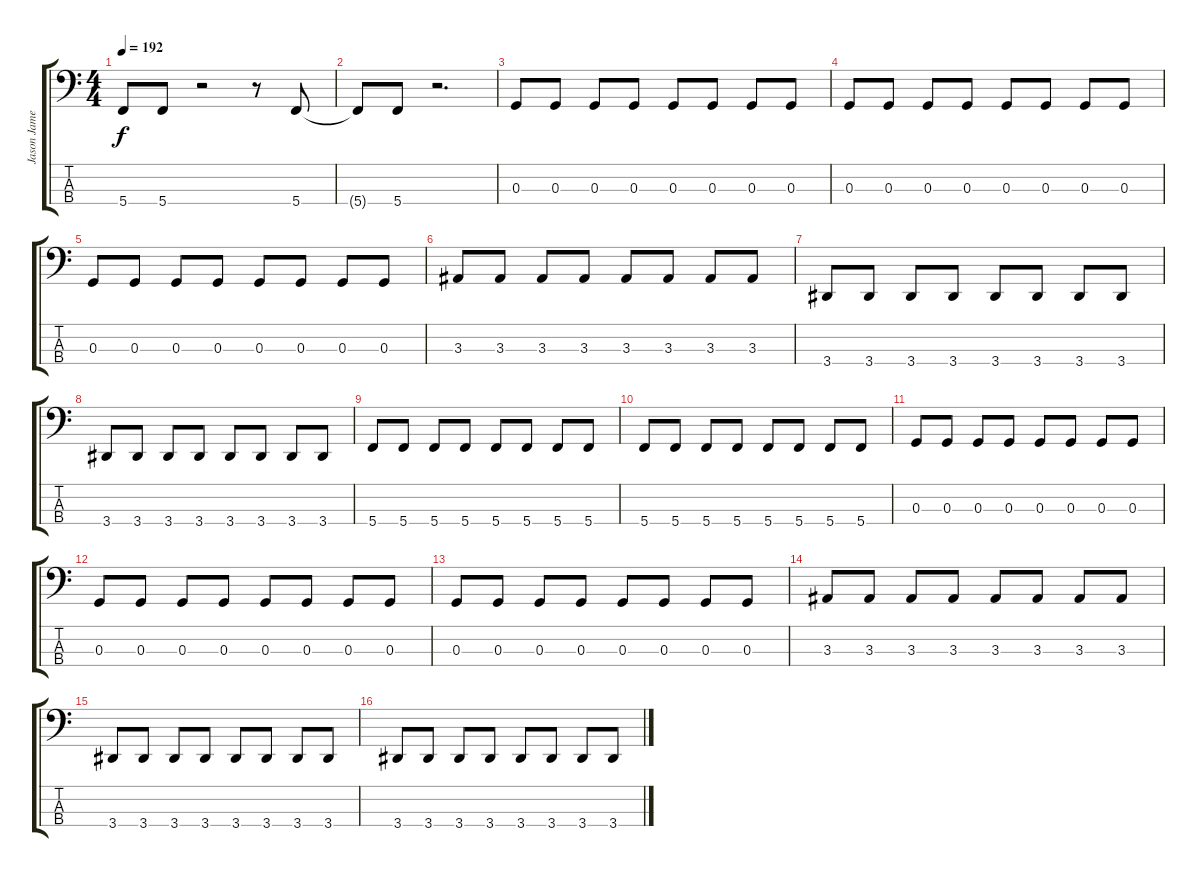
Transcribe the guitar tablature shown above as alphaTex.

\track ("Jason James" "Jason Jame") {instrument electricbassfinger}
\staff {score tabs}
\tuning (F2 C2 G1 C1) {hide}
\ts (4 4)
\tempo 192
\clef f4
\ks c
5.4{t}.8{dy f} 5.4.8 r.2 r.8 5.4.8 |
5.4{t}.8 5.4.8 r.2{d} |
0.3.8 0.3.8 0.3.8 0.3.8 0.3.8 0.3.8 0.3.8 0.3.8 |
0.3.8 0.3.8 0.3.8 0.3.8 0.3.8 0.3.8 0.3.8 0.3.8 |
0.3.8 0.3.8 0.3.8 0.3.8 0.3.8 0.3.8 0.3.8 0.3.8 |
3.3.8 3.3.8 3.3.8 3.3.8 3.3.8 3.3.8 3.3.8 3.3.8 |
3.4.8 3.4.8 3.4.8 3.4.8 3.4.8 3.4.8 3.4.8 3.4.8 |
3.4.8 3.4.8 3.4.8 3.4.8 3.4.8 3.4.8 3.4.8 3.4.8 |
5.4.8 5.4.8 5.4.8 5.4.8 5.4.8 5.4.8 5.4.8 5.4.8 |
5.4.8 5.4.8 5.4.8 5.4.8 5.4.8 5.4.8 5.4.8 5.4.8 |
0.3.8 0.3.8 0.3.8 0.3.8 0.3.8 0.3.8 0.3.8 0.3.8 |
0.3.8 0.3.8 0.3.8 0.3.8 0.3.8 0.3.8 0.3.8 0.3.8 |
0.3.8 0.3.8 0.3.8 0.3.8 0.3.8 0.3.8 0.3.8 0.3.8 |
3.3.8 3.3.8 3.3.8 3.3.8 3.3.8 3.3.8 3.3.8 3.3.8 |
3.4.8 3.4.8 3.4.8 3.4.8 3.4.8 3.4.8 3.4.8 3.4.8 |
3.4.8 3.4.8 3.4.8 3.4.8 3.4.8 3.4.8 3.4.8 3.4.8
